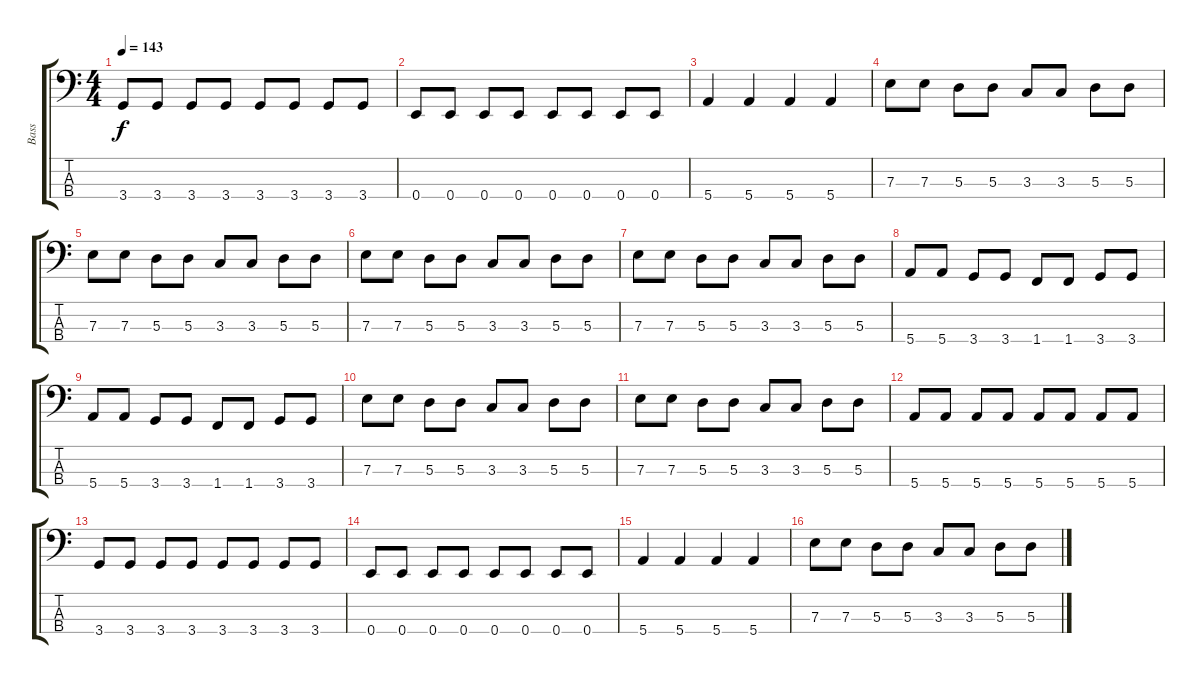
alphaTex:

\track ("Bass" "Bass") {mute instrument electricbasspick}
\staff {score tabs}
\tuning (G2 D2 A1 E1) {hide}
\ts (4 4)
\tempo 143
\clef f4
\ks c
3.4.8{dy f} 3.4.8 3.4.8 3.4.8 3.4.8 3.4.8 3.4.8 3.4.8 |
0.4.8 0.4.8 0.4.8 0.4.8 0.4.8 0.4.8 0.4.8 0.4.8 |
5.4.4 5.4.4 5.4.4 5.4.4 |
7.3.8 7.3.8 5.3.8 5.3.8 3.3.8 3.3.8 5.3.8 5.3.8 |
7.3.8 7.3.8 5.3.8 5.3.8 3.3.8 3.3.8 5.3.8 5.3.8 |
7.3.8 7.3.8 5.3.8 5.3.8 3.3.8 3.3.8 5.3.8 5.3.8 |
7.3.8 7.3.8 5.3.8 5.3.8 3.3.8 3.3.8 5.3.8 5.3.8 |
5.4.8 5.4.8 3.4.8 3.4.8 1.4.8 1.4.8 3.4.8 3.4.8 |
5.4.8 5.4.8 3.4.8 3.4.8 1.4.8 1.4.8 3.4.8 3.4.8 |
7.3.8 7.3.8 5.3.8 5.3.8 3.3.8 3.3.8 5.3.8 5.3.8 |
7.3.8 7.3.8 5.3.8 5.3.8 3.3.8 3.3.8 5.3.8 5.3.8 |
5.4.8 5.4.8 5.4.8 5.4.8 5.4.8 5.4.8 5.4.8 5.4.8 |
3.4.8 3.4.8 3.4.8 3.4.8 3.4.8 3.4.8 3.4.8 3.4.8 |
0.4.8 0.4.8 0.4.8 0.4.8 0.4.8 0.4.8 0.4.8 0.4.8 |
5.4.4 5.4.4 5.4.4 5.4.4 |
7.3.8 7.3.8 5.3.8 5.3.8 3.3.8 3.3.8 5.3.8 5.3.8
